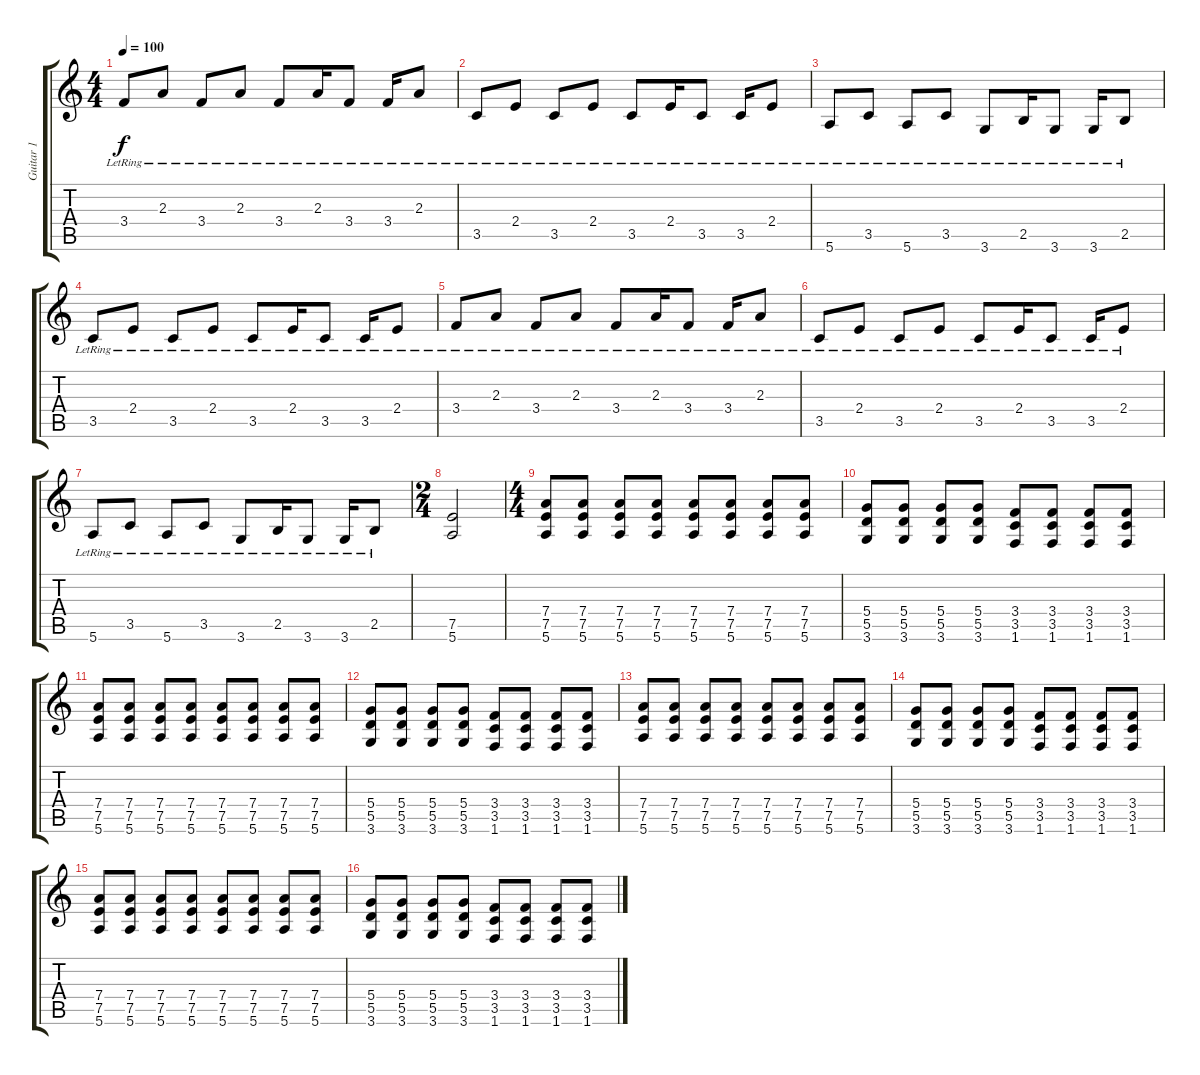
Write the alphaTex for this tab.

\track ("Guitar 1" "Guitar 1") {instrument distortionguitar}
\staff {score tabs}
\tuning (E4 B3 G3 D3 A2 E2) {hide}
\ts (4 4)
\tempo 100
\clef g2
\ks c
3.4{lr}.8{dy f} 2.3{lr}.8 3.4{lr}.8 2.3{lr}.8 3.4{lr}.8 2.3{lr}.16 3.4{lr}.8 3.4{lr}.16 2.3{lr}.8 |
3.5{lr}.8 2.4{lr}.8 3.5{lr}.8 2.4{lr}.8 3.5{lr}.8 2.4{lr}.16 3.5{lr}.8 3.5{lr}.16 2.4{lr}.8 |
5.6{lr}.8 3.5{lr}.8 5.6{lr}.8 3.5{lr}.8 3.6{lr}.8 2.5{lr}.16 3.6{lr}.8 3.6{lr}.16 2.5{lr}.8 |
3.5{lr}.8 2.4{lr}.8 3.5{lr}.8 2.4{lr}.8 3.5{lr}.8 2.4{lr}.16 3.5{lr}.8 3.5{lr}.16 2.4{lr}.8 |
3.4{lr}.8 2.3{lr}.8 3.4{lr}.8 2.3{lr}.8 3.4{lr}.8 2.3{lr}.16 3.4{lr}.8 3.4{lr}.16 2.3{lr}.8 |
3.5{lr}.8 2.4{lr}.8 3.5{lr}.8 2.4{lr}.8 3.5{lr}.8 2.4{lr}.16 3.5{lr}.8 3.5{lr}.16 2.4{lr}.8 |
5.6{lr}.8 3.5{lr}.8 5.6{lr}.8 3.5{lr}.8 3.6{lr}.8 2.5{lr}.16 3.6{lr}.8 3.6{lr}.16 2.5{lr}.8 |
\ts (2 4)
(7.5 5.6).2 |
\ts (4 4)
(7.4 7.5 5.6).8 (7.4 7.5 5.6).8 (7.4 7.5 5.6).8 (7.4 7.5 5.6).8 (7.4 7.5 5.6).8 (7.4 7.5 5.6).8 (7.4 7.5 5.6).8 (7.4 7.5 5.6).8 |
(5.4 5.5 3.6).8 (5.4 5.5 3.6).8 (5.4 5.5 3.6).8 (5.4 5.5 3.6).8 (3.4 3.5 1.6).8 (3.4 3.5 1.6).8 (3.4 3.5 1.6).8 (3.4 3.5 1.6).8 |
(7.4 7.5 5.6).8 (7.4 7.5 5.6).8 (7.4 7.5 5.6).8 (7.4 7.5 5.6).8 (7.4 7.5 5.6).8 (7.4 7.5 5.6).8 (7.4 7.5 5.6).8 (7.4 7.5 5.6).8 |
(5.4 5.5 3.6).8 (5.4 5.5 3.6).8 (5.4 5.5 3.6).8 (5.4 5.5 3.6).8 (3.4 3.5 1.6).8 (3.4 3.5 1.6).8 (3.4 3.5 1.6).8 (3.4 3.5 1.6).8 |
(7.4 7.5 5.6).8 (7.4 7.5 5.6).8 (7.4 7.5 5.6).8 (7.4 7.5 5.6).8 (7.4 7.5 5.6).8 (7.4 7.5 5.6).8 (7.4 7.5 5.6).8 (7.4 7.5 5.6).8 |
(5.4 5.5 3.6).8 (5.4 5.5 3.6).8 (5.4 5.5 3.6).8 (5.4 5.5 3.6).8 (3.4 3.5 1.6).8 (3.4 3.5 1.6).8 (3.4 3.5 1.6).8 (3.4 3.5 1.6).8 |
(7.4 7.5 5.6).8 (7.4 7.5 5.6).8 (7.4 7.5 5.6).8 (7.4 7.5 5.6).8 (7.4 7.5 5.6).8 (7.4 7.5 5.6).8 (7.4 7.5 5.6).8 (7.4 7.5 5.6).8 |
(5.4 5.5 3.6).8 (5.4 5.5 3.6).8 (5.4 5.5 3.6).8 (5.4 5.5 3.6).8 (3.4 3.5 1.6).8 (3.4 3.5 1.6).8 (3.4 3.5 1.6).8 (3.4 3.5 1.6).8
